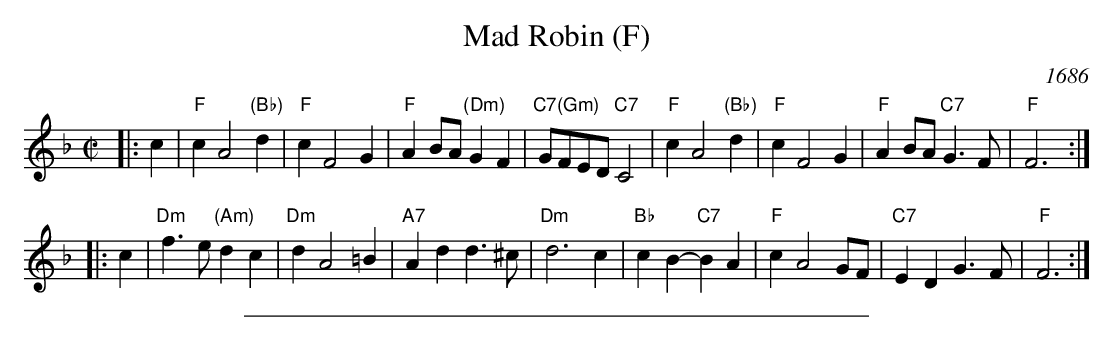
X:1
T: Mad Robin (F)
O: 1686
M: C|
L: 1/8
K: F
|: c2 \
| "F"c2 A4 "(Bb)"d2 | "F"c2 F4 G2 | "F"A2BA "(Dm)"G2F2 | "C7(Gm)"GFED "C7"C4 \
| "F"c2 A4 "(Bb)"d2 | "F"c2 F4 G2 | "F"A2BA "C7"G3F | "F"F6 :|
|: c2 \
| "Dm"f3e "(Am)"d2c2 | "Dm"d2 A4 =B2 | "A7"A2d2 d3^c | "Dm"d6 c2 \
| "Bb"c2 B2- "C7"B2A2 | "F"c2 A4 GF | "C7"E2D2 G3F | "F"F6 :|
